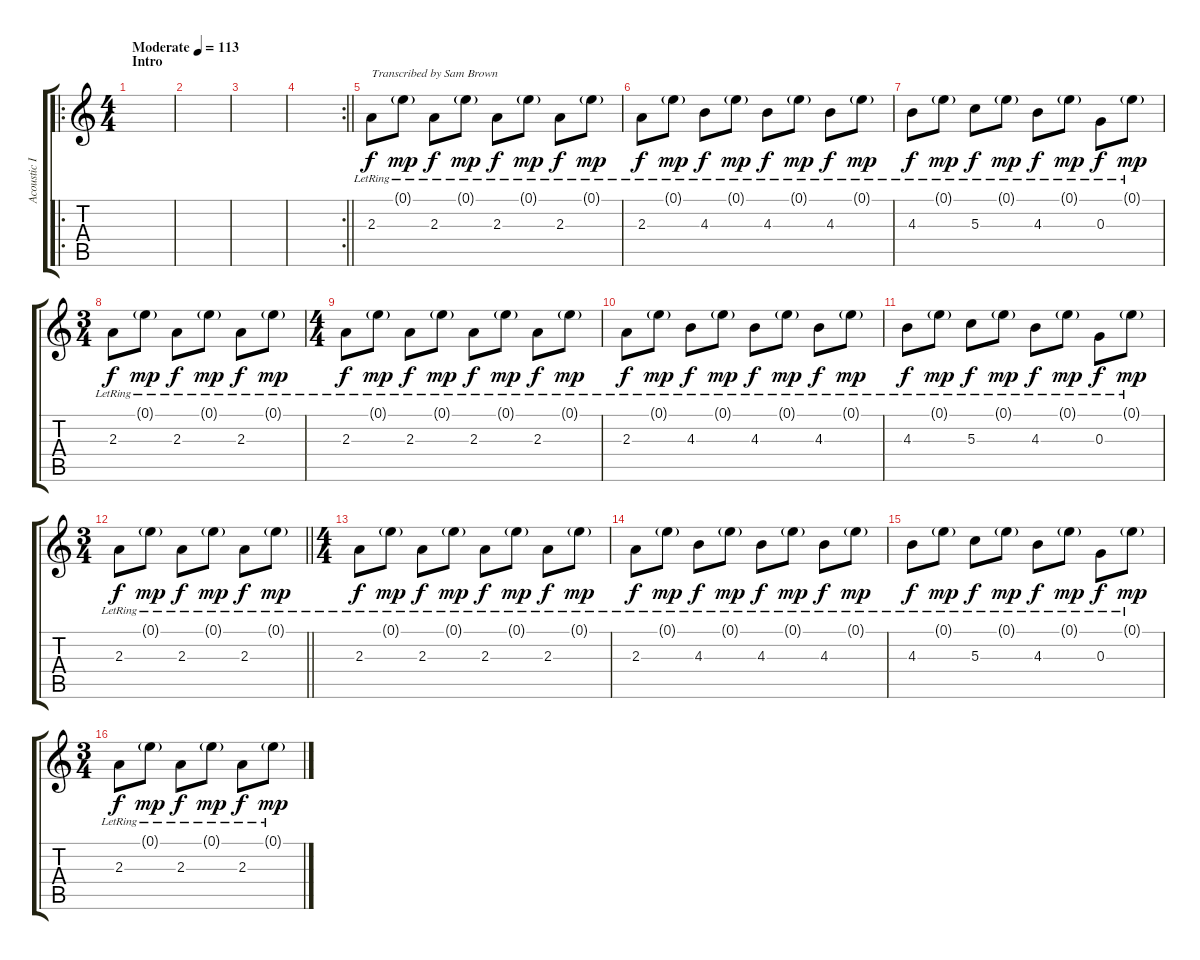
\track ("Acoustic II" "Acoustic I") {instrument acousticguitarsteel}
\staff {score tabs}
\tuning (E4 B3 G3 D3 A2 E2) {hide}
\ro
\ts (4 4)
\section ("" "Intro")
\tempo (113 "Moderate")
\clef g2
\ks c
|
|
|
\rc 2
\barLineRight lightlight
|
\section ("" "")
2.3{lr}.8{txt "Transcribed by Sam Brown"} 0.1{g lr}.8{dy mp} 2.3{lr}.8{dy f} 0.1{g lr}.8{dy mp} 2.3{lr}.8{dy f} 0.1{g lr}.8{dy mp} 2.3{lr}.8{dy f} 0.1{g lr}.8{dy mp} |
2.3{lr}.8{dy f} 0.1{g lr}.8{dy mp} 4.3{lr}.8{dy f} 0.1{g lr}.8{dy mp} 4.3{lr}.8{dy f} 0.1{g lr}.8{dy mp} 4.3{lr}.8{dy f} 0.1{g lr}.8{dy mp} |
4.3{lr}.8{dy f} 0.1{g lr}.8{dy mp} 5.3{lr}.8{dy f} 0.1{g lr}.8{dy mp} 4.3{lr}.8{dy f} 0.1{g lr}.8{dy mp} 0.3{lr}.8{dy f} 0.1{g lr}.8{dy mp} |
\ts (3 4)
2.3{lr}.8{dy f} 0.1{g lr}.8{dy mp} 2.3{lr}.8{dy f} 0.1{g lr}.8{dy mp} 2.3{lr}.8{dy f} 0.1{g lr}.8{dy mp} |
\ts (4 4)
2.3{lr}.8{dy f} 0.1{g lr}.8{dy mp} 2.3{lr}.8{dy f} 0.1{g lr}.8{dy mp} 2.3{lr}.8{dy f} 0.1{g lr}.8{dy mp} 2.3{lr}.8{dy f} 0.1{g lr}.8{dy mp} |
2.3{lr}.8{dy f} 0.1{g lr}.8{dy mp} 4.3{lr}.8{dy f} 0.1{g lr}.8{dy mp} 4.3{lr}.8{dy f} 0.1{g lr}.8{dy mp} 4.3{lr}.8{dy f} 0.1{g lr}.8{dy mp} |
4.3{lr}.8{dy f} 0.1{g lr}.8{dy mp} 5.3{lr}.8{dy f} 0.1{g lr}.8{dy mp} 4.3{lr}.8{dy f} 0.1{g lr}.8{dy mp} 0.3{lr}.8{dy f} 0.1{g lr}.8{dy mp} |
\ts (3 4)
\barLineRight lightlight
2.3{lr}.8{dy f} 0.1{g lr}.8{dy mp} 2.3{lr}.8{dy f} 0.1{g lr}.8{dy mp} 2.3{lr}.8{dy f} 0.1{g lr}.8{dy mp} |
\ts (4 4)
\section ("" "")
2.3{lr}.8{dy f} 0.1{g lr}.8{dy mp} 2.3{lr}.8{dy f} 0.1{g lr}.8{dy mp} 2.3{lr}.8{dy f} 0.1{g lr}.8{dy mp} 2.3{lr}.8{dy f} 0.1{g lr}.8{dy mp} |
2.3{lr}.8{dy f} 0.1{g lr}.8{dy mp} 4.3{lr}.8{dy f} 0.1{g lr}.8{dy mp} 4.3{lr}.8{dy f} 0.1{g lr}.8{dy mp} 4.3{lr}.8{dy f} 0.1{g lr}.8{dy mp} |
4.3{lr}.8{dy f} 0.1{g lr}.8{dy mp} 5.3{lr}.8{dy f} 0.1{g lr}.8{dy mp} 4.3{lr}.8{dy f} 0.1{g lr}.8{dy mp} 0.3{lr}.8{dy f} 0.1{g lr}.8{dy mp} |
\ts (3 4)
2.3{lr}.8{dy f} 0.1{g lr}.8{dy mp} 2.3{lr}.8{dy f} 0.1{g lr}.8{dy mp} 2.3{lr}.8{dy f} 0.1{g lr}.8{dy mp}
